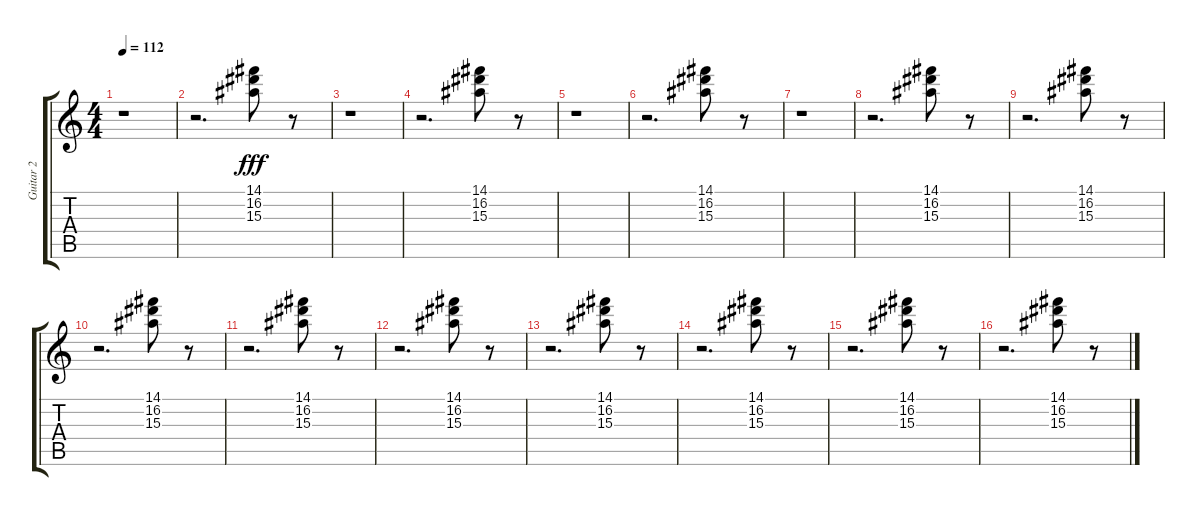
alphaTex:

\track ("Guitar 2" "Guitar 2") {instrument electricguitarclean}
\staff {score tabs}
\tuning (E4 B3 G3 D3 A2 E2) {hide}
\ts (4 4)
\tempo 112
\clef g2
\ks c
r.1{dy fff} |
r.2{d} (14.1 16.2 15.3).8 r.8 |
r.1 |
r.2{d} (14.1 16.2 15.3).8 r.8 |
r.1 |
r.2{d} (14.1 16.2 15.3).8 r.8 |
r.1 |
r.2{d} (14.1 16.2 15.3).8 r.8 |
r.2{d} (14.1 16.2 15.3).8 r.8 |
r.2{d} (14.1 16.2 15.3).8 r.8 |
r.2{d} (14.1 16.2 15.3).8 r.8 |
r.2{d} (14.1 16.2 15.3).8 r.8 |
r.2{d} (14.1 16.2 15.3).8 r.8 |
r.2{d} (14.1 16.2 15.3).8 r.8 |
r.2{d} (14.1 16.2 15.3).8 r.8 |
r.2{d} (14.1 16.2 15.3).8 r.8
